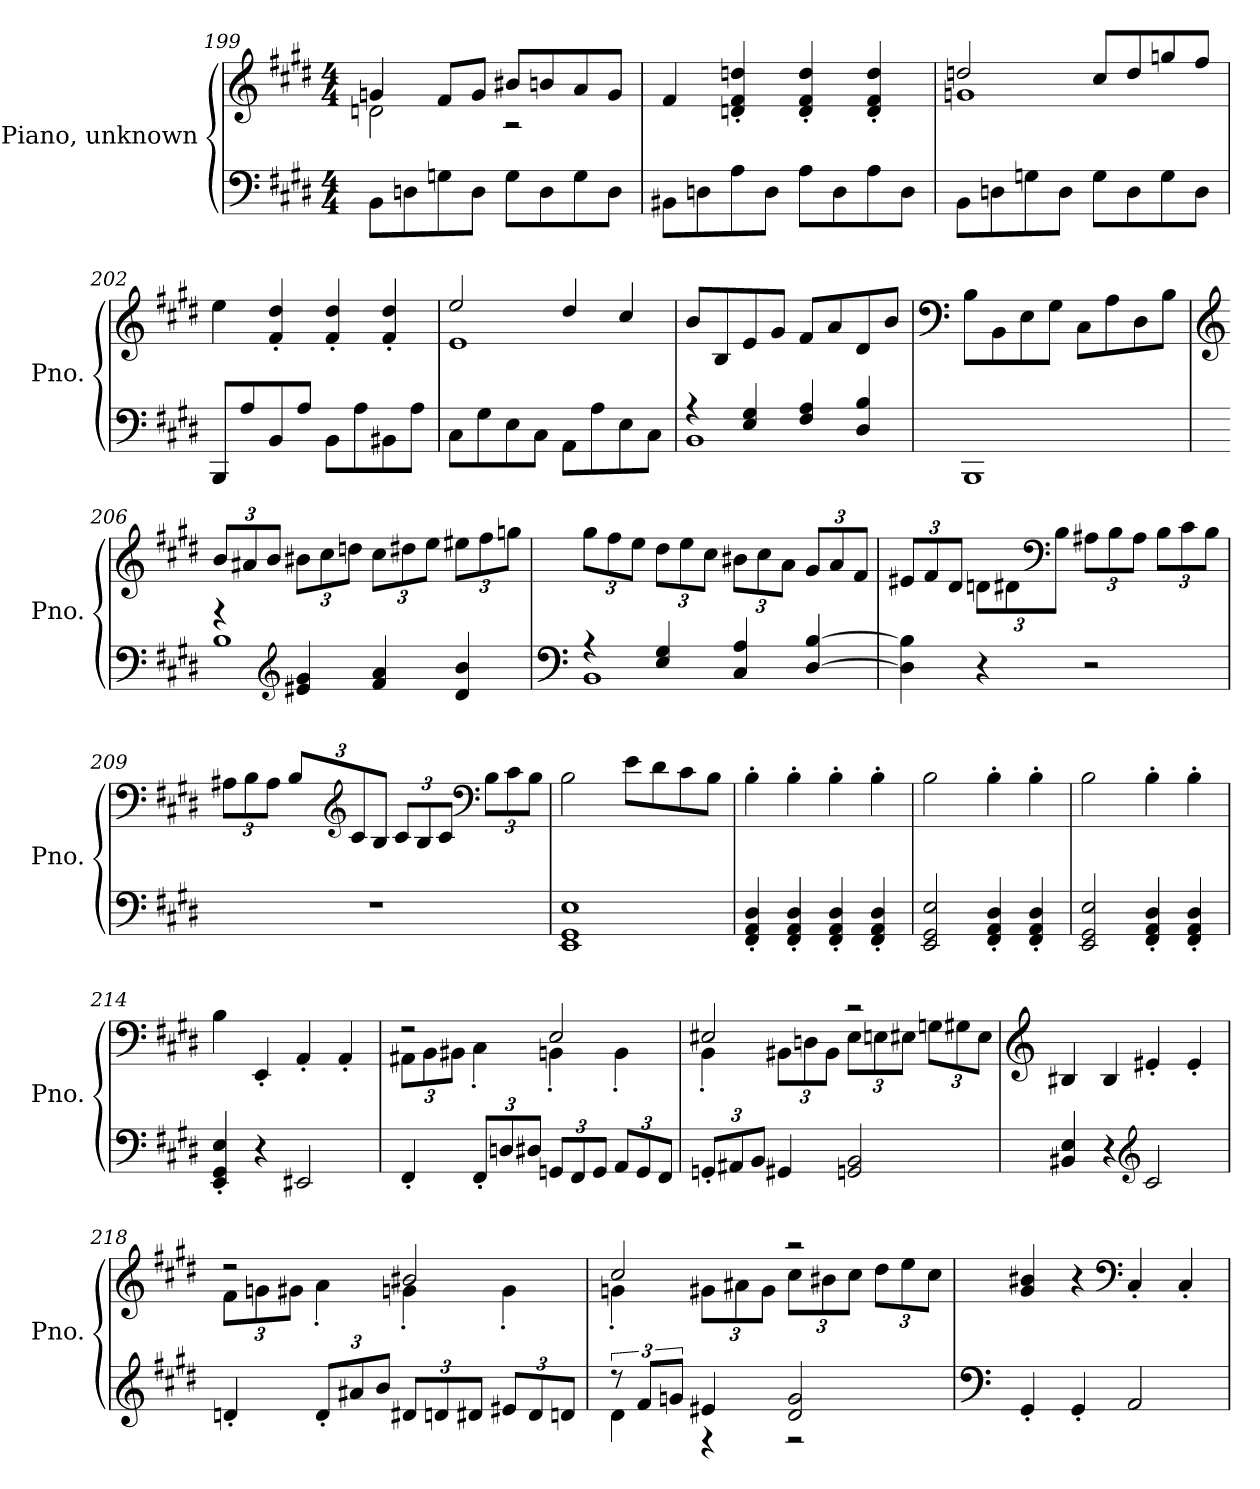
**kern	**kern
*part1	*part1
*staff2	*staff1
*I"Piano, unknown	*
*I'Pno.	*
*clefF4	*clefG2
*k[f#c#g#d#]	*k[f#c#g#d#]
*M4/4	*M4/4
=199	=199
*	*^
8BB\L	4gn/	2dn\
8Dn\	.	.
8Gn\	8f#/L	.
8D\J	8g/J	.
8G\L	8b#X/L	2r
8D\	8bn/	.
8G\	8a/	.
8D\J	8g/J	.
*	*v	*v
!!LO:LB:g=z
=200	=200
8BB#X\L	4f#/
8Dn\	.
8A\	4dn/' 4f#/' 4ddn/'
8D\J	.
8A\L	4d/' 4f#/' 4dd/'
8D\	.
8A\	4d/' 4f#/' 4dd/'
8D\J	.
=201	=201
*	*^
8BB\L	2ddn/	1gn
8Dn\	.	.
8Gn\	.	.
8D\J	.	.
8G\L	8cc#/L	.
8D\	8dd/	.
8G\	8ggn/	.
8D\J	8ff#/J	.
*	*v	*v
=202	=202
8BBB/L	4ee\
8A/	.
8BB/	4f#/' 4dd#/'
8A/J	.
8BB\L	4f#/' 4dd#/'
8A\	.
8BB#X\	4f#/' 4dd#/'
8A\J	.
=203	=203
*	*^
8C#\L	2ee/	1e
8G#\	.	.
8E\	.	.
8C#\J	.	.
8AA\L	4dd#/	.
8A\	.	.
8E\	4cc#/	.
8C#\J	.	.
*	*v	*v
!!LO:LB:g=z
=204	=204
*^	*
4r	1BB	8b/L
.	.	8B/
4E/ 4G#/	.	8e/
.	.	8g#/J
4F#/ 4A/	.	8f#/L
.	.	8a/
4D#/ 4B/	.	8d#/
.	.	8b/J
*v	*v	*
=205	=205
*	*clefF4
1BBB	8B\L
.	8BB\
.	8E\
.	8G#\J
.	8C#\L
.	8A\
.	8D#\
.	8B\J
=206	=206
*	*clefG2
*^	*
*	*	*Xbrackettup
4r	1B	12b/L
.	.	12a#X/
.	.	12b/J
*clefG2	*	*
4e#X/ 4g#/	.	12b#X\L
.	.	12cc#\
.	.	12ddn\J
4f#/ 4a/	.	12cc#\L
.	.	12dd#X\
.	.	12ee\J
4d#/ 4b/	.	12ee#X\L
.	.	12ff#\
.	.	12ggn\J
!!LO:PB:g=z
=207	=207	=207
*clefF4	*	*
4r	1BB	12gg#\L
.	.	12ff#\
.	.	12ee\J
4E/ 4G#/	.	12dd#\L
.	.	12ee\
.	.	12cc#\J
4C#/ 4A/	.	12b#X\L
.	.	12cc#\
.	.	12a\J
[4D#/ [4B/	.	12g#/L
.	.	12a/
.	.	12f#/J
*v	*v	*
=208	=208
4D#\] 4B\]	12e#X/L
.	12f#/
.	12d#/J
4r	12dn\L
.	12d#X\
*	*clefF4
.	12B\J
2r	12A#X\L
.	12B\
.	12A#\J
.	12B\L
.	12c#\
.	12B\J
!!LO:LB:g=z
=209	=209
1r	12A#X\L
.	12B\
.	12A#\J
.	12B/L
*	*clefG2
.	12c#/
.	12B/J
.	12c#/L
.	12B/
.	12c#/J
*	*clefF4
.	12B\L
.	12c#\
.	12B\J
=210	=210
1EE 1GG# 1E	2B\
.	8e\L
.	8d#\
.	8c#\
.	8B\J
=211	=211
4FF#/' 4AA/' 4D#/'	4B'\
4FF#/' 4AA/' 4D#/'	4B'\
4FF#/' 4AA/' 4D#/'	4B'\
4FF#/' 4AA/' 4D#/'	4B'\
=212	=212
2EE/ 2GG#/ 2E/	2B\
4FF#/' 4AA/' 4D#/'	4B'\
4FF#/' 4AA/' 4D#/'	4B'\
=213	=213
2EE/ 2GG#/ 2E/	2B\
4FF#/' 4AA/' 4D#/'	4B'\
4FF#/' 4AA/' 4D#/'	4B'\
!!LO:LB:g=z
=214	=214
4EE/' 4GG#/' 4E/'	4B\
4r	4EE'/
2EE#X/	4AA'/
.	4AA'/
=215	=215
*	*^
4FF#'/	2r	12AA#X\L
.	.	12BB\
.	.	12BB#X\J
*Xbrackettup	*	*
12FF#'/L	.	4C#'\
12Dn/	.	.
12D#X/J	.	.
12GGn/L	2E/	4BBn'\
12FF#/	.	.
12GG/J	.	.
12AA/L	.	4BB'\
12GG/	.	.
12FF#/J	.	.
=216	=216	=216
12GGn'/L	2E#X/	4BB'\
12AA#X/	.	.
12BB/J	.	.
4GG#X/	.	12BB#X\L
.	.	12Dn\
.	.	12BB#\J
2GGn/ 2BB/	2r	12E#\L
.	.	12En\
.	.	12E#X\J
.	.	12Gn\L
.	.	12G#X\
.	.	12E#\J
*	*v	*v
!!LO:LB:g=z
=217	=217
*	*clefG2
4BB#X/ 4E/	4B#X/
4r	4B#/
*clefG2	*
2c#/	4e#X'/
.	4e#'/
=218	=218
*	*^
4dn'/	2r	12f#\L
.	.	12gn\
.	.	12g#X\J
12d'/L	.	4a'\
12a#X/	.	.
12b/J	.	.
12d#X/L	2b#X/	4gn'\
12dn/	.	.
12d#X/J	.	.
12e#X/L	.	4g'\
12d#/	.	.
12dn/J	.	.
=219	=219	=219
*brackettup	*	*
*^	*	*
12r	4d#\	2cc#/	4gn'\
12f#/L	.	.	.
12gn/J	.	.	.
4e#X/	4r	.	12g#X\L
.	.	.	12a#X\
.	.	.	12g#\J
2d#/ 2g/	2r	2r	12cc#\L
.	.	.	12b#X\
.	.	.	12cc#\J
.	.	.	12dd#\L
.	.	.	12ee\
.	.	.	12cc#\J
*v	*v	*	*
*	*v	*v
!!LO:LB:g=z
=220	=220
*clefF4	*
4GG#'/	4g#/ 4b#X/
4GG#'/	4r
*	*clefF4
2AA/	4C#'/
.	4C#'/
=	=
*-	*-
